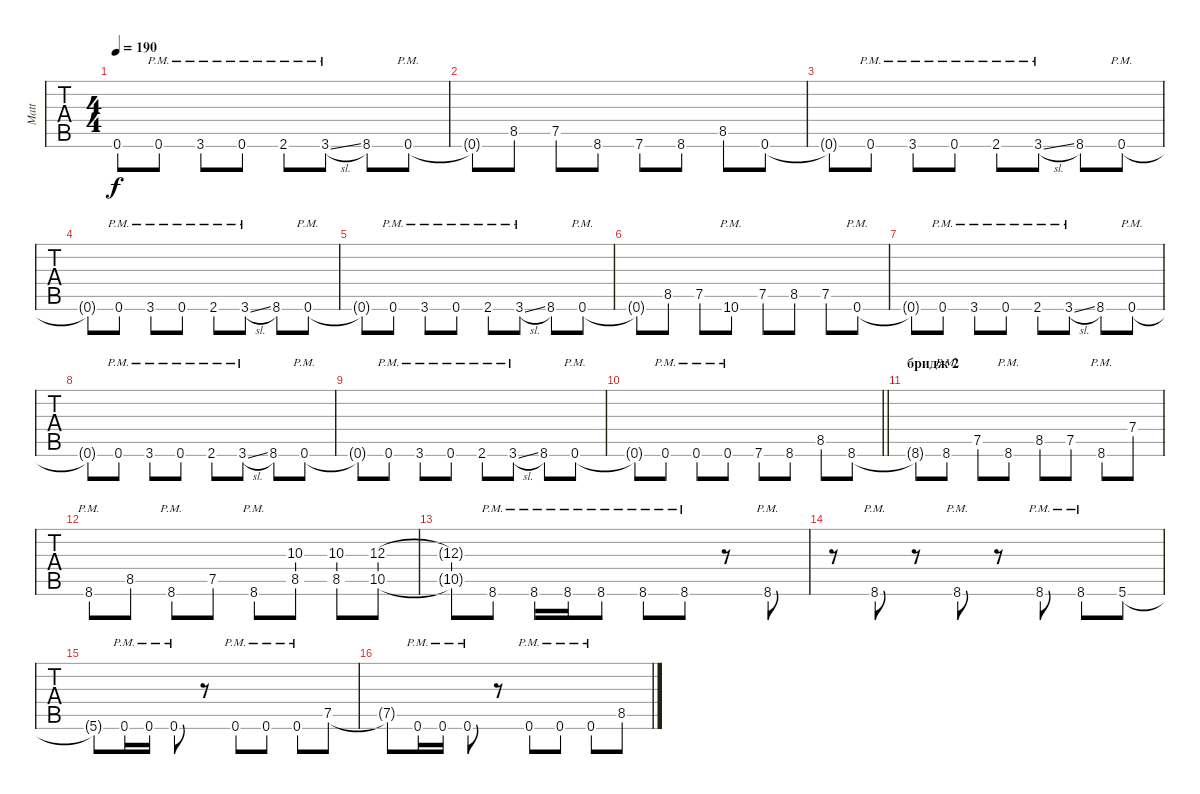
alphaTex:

\track ("Matt" "Matt") {instrument distortionguitar}
\staff {tabs}
\tuning (E4 B3 G3 D3 A2 D2) {hide}
\ts (4 4)
\tempo 190
\clef g2
\ks c
0.6{t}.8{dy f} 0.6{pm}.8 3.6{pm}.8 0.6{pm}.8 2.6{pm}.8 3.6{sl pm}.8 8.6.8 0.6{pm}.8 |
0.6{t}.8 8.5.8 7.5.8 8.6.8 7.6.8 8.6.8 8.5.8 0.6.8 |
0.6{t}.8 0.6{pm}.8 3.6{pm}.8 0.6{pm}.8 2.6{pm}.8 3.6{sl pm}.8 8.6.8 0.6{pm}.8 |
0.6{t}.8 0.6{pm}.8 3.6{pm}.8 0.6{pm}.8 2.6{pm}.8 3.6{sl pm}.8 8.6.8 0.6{pm}.8 |
0.6{t}.8 0.6{pm}.8 3.6{pm}.8 0.6{pm}.8 2.6{pm}.8 3.6{sl pm}.8 8.6.8 0.6{pm}.8 |
0.6{t}.8 8.5.8 7.5.8 10.6{pm}.8 7.5.8 8.5.8 7.5.8 0.6{pm}.8 |
0.6{t}.8 0.6{pm}.8 3.6{pm}.8 0.6{pm}.8 2.6{pm}.8 3.6{sl pm}.8 8.6.8 0.6{pm}.8 |
0.6{t}.8 0.6{pm}.8 3.6{pm}.8 0.6{pm}.8 2.6{pm}.8 3.6{sl pm}.8 8.6.8 0.6{pm}.8 |
0.6{t}.8 0.6{pm}.8 3.6{pm}.8 0.6{pm}.8 2.6{pm}.8 3.6{sl pm}.8 8.6.8 0.6{pm}.8 |
\barLineRight lightlight
0.6{t}.8 0.6{pm}.8 0.6{pm}.8 0.6{pm}.8 7.6.8 8.6.8 8.5.8 8.6.8 |
\section ("" "бридж 2")
8.6{t}.8 8.6{pm}.8 7.5.8 8.6{pm}.8 8.5.8 7.5.8 8.6{pm}.8 7.4.8 |
8.6{pm}.8 8.5.8 8.6{pm}.8 7.5.8 8.6{pm}.8 (10.3 8.5).8 (10.3 8.5).8 (12.3 10.5).8 |
(12.3{t} 10.5{t}).8 8.6{pm}.8 8.6{pm}.16 8.6{pm}.16 8.6{pm}.8 8.6{pm}.8 8.6{pm}.8 r.8 8.6{pm}.8 |
r.8 8.6{pm}.8 r.8 8.6{pm}.8 r.8 8.6{pm}.8 8.6{pm}.8 5.6.8 |
5.6{t}.8 0.6{pm}.16 0.6{pm}.16 0.6{pm}.8 r.8 0.6{pm}.8 0.6{pm}.8 0.6{pm}.8 7.5.8 |
7.5{t}.8 0.6{pm}.16 0.6{pm}.16 0.6{pm}.8 r.8 0.6{pm}.8 0.6{pm}.8 0.6{pm}.8 8.5.8
